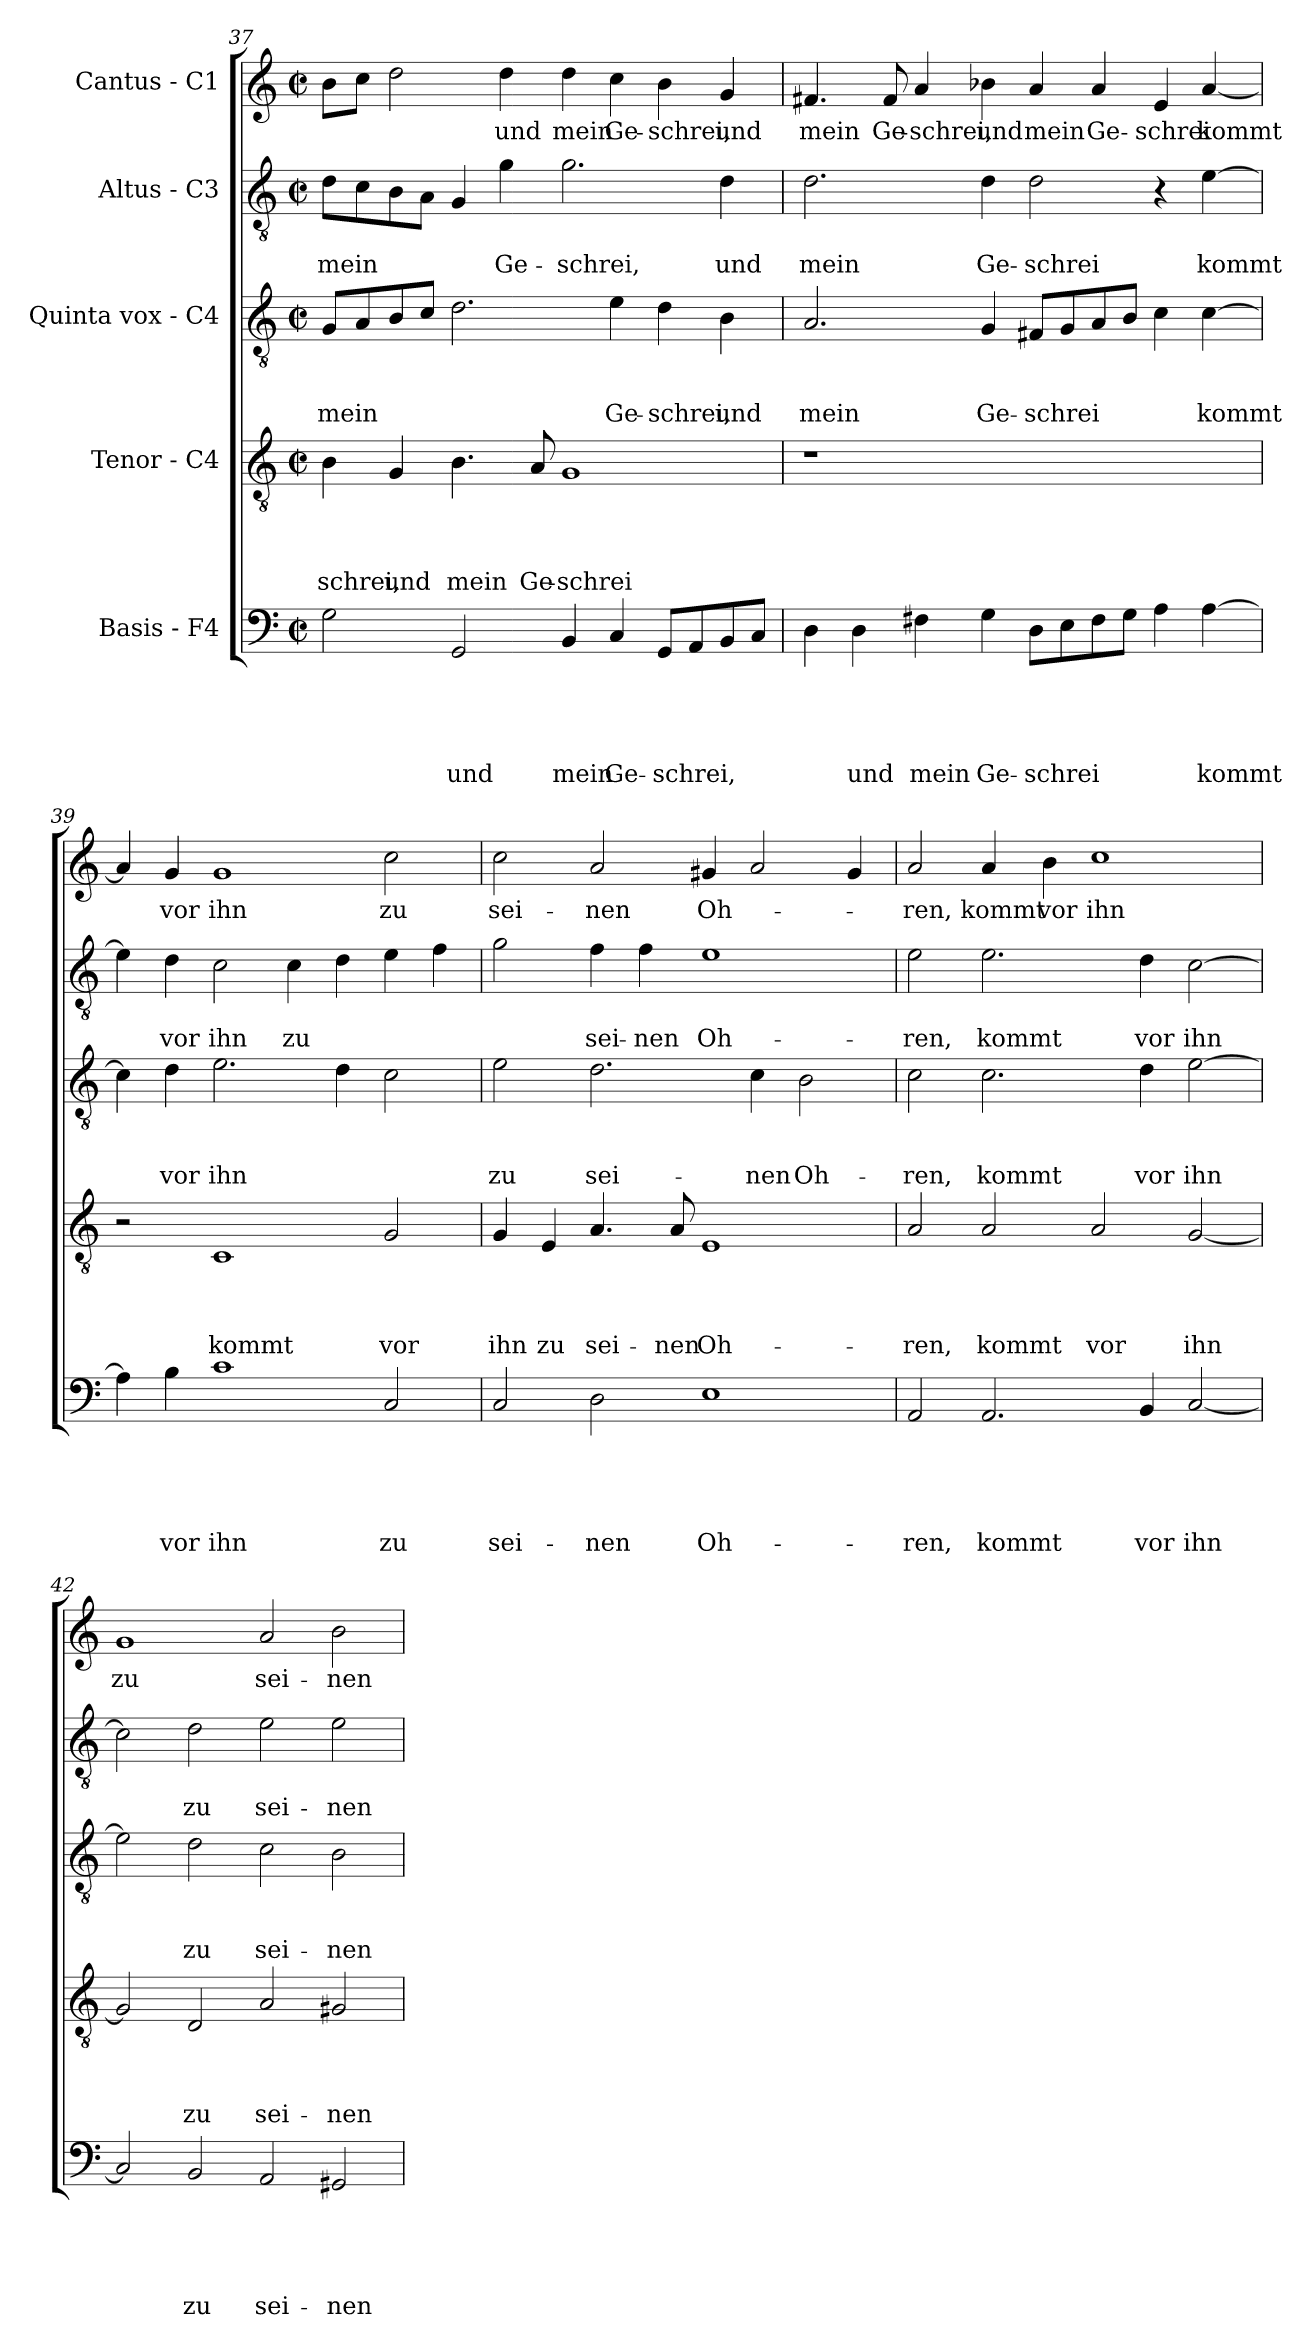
**kern	**text	**text	**text	**text	**text	**kern	**text	**text	**text	**text	**kern	**text	**text	**text	**kern	**text	**text	**kern	**text
*part5	*part5	*part5	*part5	*part5	*part5	*part4	*part4	*part4	*part4	*part4	*part3	*part3	*part3	*part3	*part2	*part2	*part2	*part1	*part1
*staff5	*staff5	*staff5	*staff5	*staff5	*staff5	*staff4	*staff4	*staff4	*staff4	*staff4	*staff3	*staff3	*staff3	*staff3	*staff2	*staff2	*staff2	*staff1	*staff1
*I"Basis - F4	*	*	*	*	*	*I"Tenor - C4	*	*	*	*	*I"Quinta vox - C4	*	*	*	*I"Altus - C3	*	*	*I"Cantus - C1	*
!!LO:PB:g=z
*clefF4	*	*	*	*	*	*clefGv2	*	*	*	*	*clefGv2	*	*	*	*clefGv2	*	*	*clefG2	*
*k[]	*	*	*	*	*	*k[]	*	*	*	*	*k[]	*	*	*	*k[]	*	*	*k[]	*
*C:	*	*	*	*	*	*C:	*	*	*	*	*C:	*	*	*	*C:	*	*	*C:	*
*M2/2	*	*	*	*	*	*M2/2	*	*	*	*	*M2/2	*	*	*	*M2/2	*	*	*M2/2	*
*met(c|)	*	*	*	*	*	*met(c|)	*	*	*	*	*met(c|)	*	*	*	*met(c|)	*	*	*met(c|)	*
=37	=37	=37	=37	=37	=37	=37	=37	=37	=37	=37	=37	=37	=37	=37	=37	=37	=37	=37	=37
!	!	!	!	!	!	!	!	!	!	!LO:LY:b	!	!	!	!LO:LY:b	!	!	!LO:LY:b	!	!
2G\	.	.	.	.	.	4B\	.	.	.	-schrei,	8G/L	.	.	mein	8d\L	.	mein	8b\L	.
.	.	.	.	.	.	.	.	.	.	.	8A/	.	.	.	8c\	.	.	8cc\J	.
!	!	!	!	!	!	!	!	!	!	!LO:LY:b	!	!	!	!	!	!	!	!	!
.	.	.	.	.	.	4G/	.	.	.	und	8B/	.	.	.	8B\	.	.	2dd\	.
.	.	.	.	.	.	.	.	.	.	.	8c/J	.	.	.	8A\J	.	.	.	.
!	!	!	!	!	!LO:LY:b	!	!	!	!	!LO:LY:b	!	!	!	!	!	!	!	!	!
2GG/	.	.	.	.	und	4.B\	.	.	.	mein	2.d\	.	.	.	4G/	.	.	.	.
!	!	!	!	!	!	!	!	!	!	!	!	!	!	!	!	!	!LO:LY:b	!	!LO:LY:b
.	.	.	.	.	.	.	.	.	.	.	.	.	.	.	4g\	.	Ge-	4dd\	und
!	!	!	!	!	!	!	!	!	!	!LO:LY:b	!	!	!	!	!	!	!	!	!
.	.	.	.	.	.	8A/	.	.	.	Ge-	.	.	.	.	.	.	.	.	.
!	!	!	!	!	!LO:LY:b	!	!	!	!	!LO:LY:b	!	!	!	!	!	!	!LO:LY:b	!	!LO:LY:b
4BB/	.	.	.	.	mein	1G	.	.	.	-schrei	.	.	.	.	2.g\	.	-schrei,	4dd\	mein
!	!	!	!	!	!LO:LY:b	!	!	!	!	!	!	!	!	!LO:LY:b	!	!	!	!	!LO:LY:b
4C/	.	.	.	.	Ge-	.	.	.	.	.	4e\	.	.	Ge-	.	.	.	4cc\	Ge-
!	!	!	!	!	!LO:LY:b	!	!	!	!	!	!	!	!	!LO:LY:b	!	!	!	!	!LO:LY:b
8GG/L	.	.	.	.	-schrei,	.	.	.	.	.	4d\	.	.	-schrei,	.	.	.	4b\	-schrei,
8AA/	.	.	.	.	.	.	.	.	.	.	.	.	.	.	.	.	.	.	.
!	!	!	!	!	!	!	!	!	!	!	!	!	!	!LO:LY:b	!	!	!LO:LY:b	!	!LO:LY:b
8BB/	.	.	.	.	.	.	.	.	.	.	4B\	.	.	und	4d\	.	und	4g/	und
8C/J	.	.	.	.	.	.	.	.	.	.	.	.	.	.	.	.	.	.	.
=38	=38	=38	=38	=38	=38	=38	=38	=38	=38	=38	=38	=38	=38	=38	=38	=38	=38	=38	=38
!	!	!	!	!	!	!	!	!	!	!	!	!	!	!LO:LY:b	!	!	!LO:LY:b	!	!LO:LY:b
4D\	.	.	.	.	.	1r	.	.	.	.	2.A/	.	.	mein	2.d\	.	mein	4.f#X/	mein
!	!	!	!	!	!LO:LY:b	!	!	!	!	!	!	!	!	!	!	!	!	!	!
4D\	.	.	.	.	und	.	.	.	.	.	.	.	.	.	.	.	.	.	.
!	!	!	!	!	!	!	!	!	!	!	!	!	!	!	!	!	!	!	!LO:LY:b
.	.	.	.	.	.	.	.	.	.	.	.	.	.	.	.	.	.	8f#/	Ge-
!	!	!	!	!	!LO:LY:b	!	!	!	!	!	!	!	!	!	!	!	!	!	!LO:LY:b
4F#X\	.	.	.	.	mein	.	.	.	.	.	.	.	.	.	.	.	.	4a/	-schrei,
!	!	!	!	!	!LO:LY:b	!	!	!	!	!	!	!	!	!LO:LY:b	!	!	!LO:LY:b	!	!LO:LY:b
4G\	.	.	.	.	Ge-	.	.	.	.	.	4G/	.	.	Ge-	4d\	.	Ge-	4b-X\	und
!	!	!	!	!	!LO:LY:b	!	!	!	!	!	!	!	!	!LO:LY:b	!	!	!LO:LY:b	!	!LO:LY:b
8D\L	.	.	.	.	-schrei	1ryy	.	.	.	.	8F#X/L	.	.	-schrei	2d\	.	-schrei	4a/	mein
8E\	.	.	.	.	.	.	.	.	.	.	8G/	.	.	.	.	.	.	.	.
!	!	!	!	!	!	!	!	!	!	!	!	!	!	!	!	!	!	!	!LO:LY:b
8F#\	.	.	.	.	.	.	.	.	.	.	8A/	.	.	.	.	.	.	4a/	Ge-
8G\J	.	.	.	.	.	.	.	.	.	.	8B/J	.	.	.	.	.	.	.	.
!	!	!	!	!	!	!	!	!	!	!	!	!	!	!	!	!	!	!	!LO:LY:b
4A\	.	.	.	.	.	.	.	.	.	.	4c\	.	.	.	4r	.	.	4e/	-schrei
!	!	!	!	!	!LO:LY:b	!	!	!	!	!	!	!	!	!LO:LY:b	!	!	!LO:LY:b	!	!LO:LY:b
[4A\	.	.	.	.	kommt	.	.	.	.	.	[4c\	.	.	kommt	[4e\	.	kommt	[4a/	kommt
=39	=39	=39	=39	=39	=39	=39	=39	=39	=39	=39	=39	=39	=39	=39	=39	=39	=39	=39	=39
4A\]	.	.	.	.	.	2r	.	.	.	.	4c\]	.	.	.	4e\]	.	.	4a/]	.
!	!	!	!	!	!LO:LY:b	!	!	!	!	!	!	!	!	!LO:LY:b	!	!	!LO:LY:b	!	!LO:LY:b
4B\	.	.	.	.	vor	.	.	.	.	.	4d\	.	.	vor	4d\	.	vor	4g/	vor
!	!	!	!	!	!LO:LY:b	!	!	!	!	!LO:LY:b	!	!	!	!LO:LY:b	!	!	!LO:LY:b	!	!LO:LY:b
1c	.	.	.	.	ihn	1C	.	.	.	kommt	2.e\	.	.	ihn	2c\	.	ihn	1g	ihn
!	!	!	!	!	!	!	!	!	!	!	!	!	!	!	!	!	!LO:LY:b	!	!
.	.	.	.	.	.	.	.	.	.	.	.	.	.	.	4c\	.	zu	.	.
.	.	.	.	.	.	.	.	.	.	.	4d\	.	.	.	4d\	.	.	.	.
!	!	!	!	!	!LO:LY:b	!	!	!	!	!LO:LY:b	!	!	!	!	!	!	!	!	!LO:LY:b
2C/	.	.	.	.	zu	2G/	.	.	.	vor	2c\	.	.	.	4e\	.	.	2cc\	zu
.	.	.	.	.	.	.	.	.	.	.	.	.	.	.	4f\	.	.	.	.
!!LO:LB:g=z
=40	=40	=40	=40	=40	=40	=40	=40	=40	=40	=40	=40	=40	=40	=40	=40	=40	=40	=40	=40
!	!	!	!	!	!LO:LY:b	!	!	!	!	!LO:LY:b	!	!	!	!LO:LY:b	!	!	!	!	!LO:LY:b
2C/	.	.	.	.	sei-	4G/	.	.	.	ihn	2e\	.	.	zu	2g\	.	.	2cc\	sei-
!	!	!	!	!	!	!	!	!	!	!LO:LY:b	!	!	!	!	!	!	!	!	!
.	.	.	.	.	.	4E/	.	.	.	zu	.	.	.	.	.	.	.	.	.
!	!	!	!	!	!LO:LY:b	!	!	!	!	!LO:LY:b	!	!	!	!LO:LY:b	!	!	!LO:LY:b	!	!LO:LY:b
2D\	.	.	.	.	-nen	4.A/	.	.	.	sei-	2.d\	.	.	sei-	4f\	.	sei-	2a/	-nen
!	!	!	!	!	!	!	!	!	!	!	!	!	!	!	!	!	!LO:LY:b	!	!
.	.	.	.	.	.	.	.	.	.	.	.	.	.	.	4f\	.	-nen	.	.
!	!	!	!	!	!	!	!	!	!	!LO:LY:b	!	!	!	!	!	!	!	!	!
.	.	.	.	.	.	8A/	.	.	.	-nen	.	.	.	.	.	.	.	.	.
!	!	!	!	!	!LO:LY:b	!	!	!	!	!LO:LY:b	!	!	!	!	!	!	!LO:LY:b	!	!LO:LY:b
1E	.	.	.	.	Oh-	1E	.	.	.	Oh-	.	.	.	.	1e	.	Oh-	4g#X/	Oh-
!	!	!	!	!	!	!	!	!	!	!	!	!	!	!LO:LY:b	!	!	!	!	!
.	.	.	.	.	.	.	.	.	.	.	4c\	.	.	-nen	.	.	.	2a/	.
!	!	!	!	!	!	!	!	!	!	!	!	!	!	!LO:LY:b	!	!	!	!	!
.	.	.	.	.	.	.	.	.	.	.	2B\	.	.	Oh-	.	.	.	.	.
.	.	.	.	.	.	.	.	.	.	.	.	.	.	.	.	.	.	4g#/	.
=41	=41	=41	=41	=41	=41	=41	=41	=41	=41	=41	=41	=41	=41	=41	=41	=41	=41	=41	=41
!	!	!	!	!	!LO:LY:b	!	!	!	!	!LO:LY:b	!	!	!	!LO:LY:b	!	!	!LO:LY:b	!	!LO:LY:b
2AA/	.	.	.	.	-ren,	2A/	.	.	.	-ren,	2c\	.	.	-ren,	2e\	.	-ren,	2a/	-ren,
!	!	!	!	!	!LO:LY:b	!	!	!	!	!LO:LY:b	!	!	!	!LO:LY:b	!	!	!LO:LY:b	!	!LO:LY:b
2.AA/	.	.	.	.	kommt	2A/	.	.	.	kommt	2.c\	.	.	kommt	2.e\	.	kommt	4a/	kommt
!	!	!	!	!	!	!	!	!	!	!	!	!	!	!	!	!	!	!	!LO:LY:b
.	.	.	.	.	.	.	.	.	.	.	.	.	.	.	.	.	.	4b\	vor
!	!	!	!	!	!	!	!	!	!	!LO:LY:b	!	!	!	!	!	!	!	!	!LO:LY:b
.	.	.	.	.	.	2A/	.	.	.	vor	.	.	.	.	.	.	.	1cc	ihn
!	!	!	!	!	!LO:LY:b	!	!	!	!	!	!	!	!	!LO:LY:b	!	!	!LO:LY:b	!	!
4BB/	.	.	.	.	vor	.	.	.	.	.	4d\	.	.	vor	4d\	.	vor	.	.
!	!	!	!	!	!LO:LY:b	!	!	!	!	!LO:LY:b	!	!	!	!LO:LY:b	!	!	!LO:LY:b	!	!
[2C/	.	.	.	.	ihn	[2G/	.	.	.	ihn	[2e\	.	.	ihn	[2c\	.	ihn	.	.
=42	=42	=42	=42	=42	=42	=42	=42	=42	=42	=42	=42	=42	=42	=42	=42	=42	=42	=42	=42
!	!	!	!	!	!	!	!	!	!	!	!	!	!	!	!	!	!	!	!LO:LY:b
2C/]	.	.	.	.	.	2G/]	.	.	.	.	2e\]	.	.	.	2c\]	.	.	1g	zu
!	!	!	!	!	!LO:LY:b	!	!	!	!	!LO:LY:b	!	!	!	!LO:LY:b	!	!	!LO:LY:b	!	!
2BB/	.	.	.	.	zu	2D/	.	.	.	zu	2d\	.	.	zu	2d\	.	zu	.	.
!	!	!	!	!	!LO:LY:b	!	!	!	!	!LO:LY:b	!	!	!	!LO:LY:b	!	!	!LO:LY:b	!	!LO:LY:b
2AA/	.	.	.	.	sei-	2A/	.	.	.	sei-	2c\	.	.	sei-	2e\	.	sei-	2a/	sei-
!	!	!	!	!	!LO:LY:b	!	!	!	!	!LO:LY:b	!	!	!	!LO:LY:b	!	!	!LO:LY:b	!	!LO:LY:b
2GG#X/	.	.	.	.	-nen	2G#/	.	.	.	-nen	2B\	.	.	-nen	2e\	.	-nen	2b\	-nen
=	=	=	=	=	=	=	=	=	=	=	=	=	=	=	=	=	=	=	=
*-	*-	*-	*-	*-	*-	*-	*-	*-	*-	*-	*-	*-	*-	*-	*-	*-	*-	*-	*-
